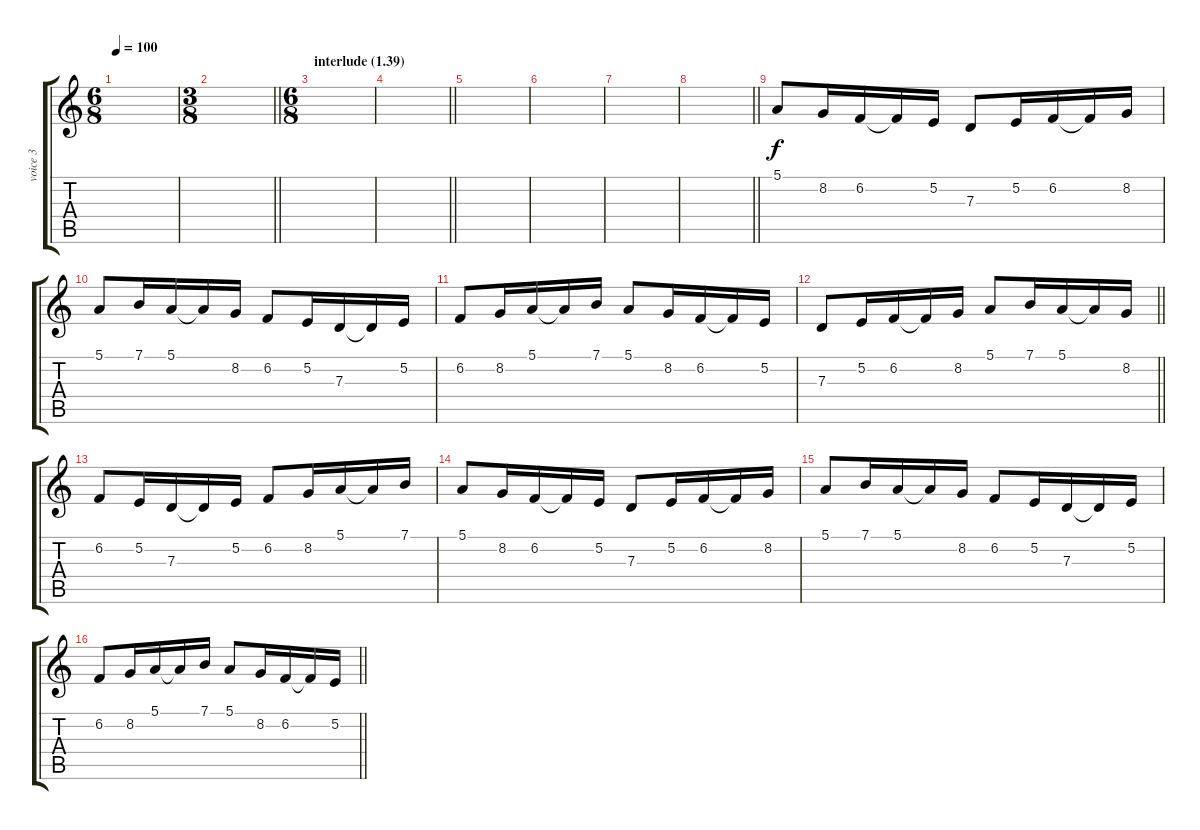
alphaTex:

\track ("voice 3" "voice 3") {instrument clarinet}
\staff {score tabs}
\tuning (E4 B3 G3 D3 A2 E2) {hide}
\ts (6 8)
\tempo 100
\clef g2
\ks c
|
\ts (3 8)
\barLineRight lightlight
|
\ts (6 8)
\section ("" "interlude (1.39)")
|
\barLineRight lightlight
|
|
|
|
\barLineRight lightlight
|
5.1.8 8.2.16 6.2.16 6.2{t}.16 5.2.16 7.3.8 5.2.16 6.2.16 6.2{t}.16 8.2.16 |
5.1.8 7.1.16 5.1.16 5.1{t}.16 8.2.16 6.2.8 5.2.16 7.3.16 7.3{t}.16 5.2.16 |
6.2.8 8.2.16 5.1.16 5.1{t}.16 7.1.16 5.1.8 8.2.16 6.2.16 6.2{t}.16 5.2.16 |
\barLineRight lightlight
7.3.8 5.2.16 6.2.16 6.2{t}.16 8.2.16 5.1.8 7.1.16 5.1.16 5.1{t}.16 8.2.16 |
6.2.8 5.2.16 7.3.16 7.3{t}.16 5.2.16 6.2.8 8.2.16 5.1.16 5.1{t}.16 7.1.16 |
5.1.8 8.2.16 6.2.16 6.2{t}.16 5.2.16 7.3.8 5.2.16 6.2.16 6.2{t}.16 8.2.16 |
5.1.8 7.1.16 5.1.16 5.1{t}.16 8.2.16 6.2.8 5.2.16 7.3.16 7.3{t}.16 5.2.16 |
\barLineRight lightlight
6.2.8 8.2.16 5.1.16 5.1{t}.16 7.1.16 5.1.8 8.2.16 6.2.16 6.2{t}.16 5.2.16
